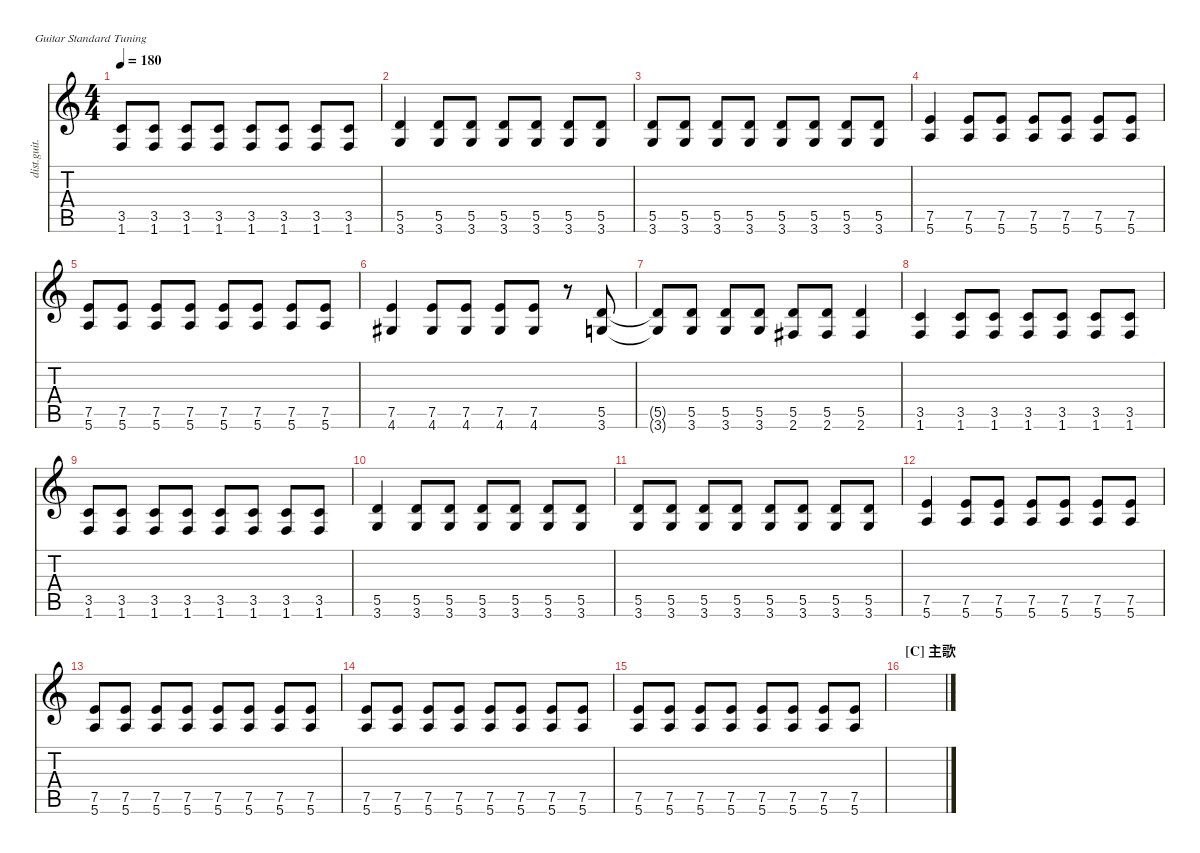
\defaultSystemsLayout 4
\hideDynamics
\bracketExtendMode nobrackets
\otherSystemsTrackNameOrientation horizontal
\track ("Rhythm" "dist.guit.") {instrument distortionguitar}
\staff {score tabs}
\tuning (E4 B3 G3 D3 A2 E2)
\ts (4 4)
\tempo 180
\clef g2
\ks c
(3.5 1.6).8{dy mf} (3.5 1.6).8 (3.5 1.6).8 (3.5 1.6).8 (3.5 1.6).8 (3.5 1.6).8 (3.5 1.6).8 (3.5 1.6).8 |
(5.5 3.6).4 (3.6 5.5).8 (3.6 5.5).8 (3.6 5.5).8 (3.6 5.5).8 (3.6 5.5).8 (3.6 5.5).8 |
(3.6 5.5).8 (3.6 5.5).8 (3.6 5.5).8 (3.6 5.5).8 (3.6 5.5).8 (3.6 5.5).8 (3.6 5.5).8 (3.6 5.5).8 |
(7.5 5.6).4 (5.6 7.5).8 (5.6 7.5).8 (5.6 7.5).8 (5.6 7.5).8 (5.6 7.5).8 (5.6 7.5).8 |
(5.6 7.5).8 (5.6 7.5).8 (5.6 7.5).8 (5.6 7.5).8 (5.6 7.5).8 (5.6 7.5).8 (5.6 7.5).8 (5.6 7.5).8 |
(7.5 4.6).4 (4.6 7.5).8 (7.5 4.6).8 (4.6 7.5).8 (7.5 4.6).8 r.8 (5.5 3.6).8 |
(3.6{t} 5.5{t}).8 (5.5 3.6).8 (5.5 3.6).8 (5.5 3.6).8 (2.6 5.5).8 (2.6 5.5).8 (2.6 5.5).4 |
(3.5 1.6).4 (3.5 1.6).8 (3.5 1.6).8 (3.5 1.6).8 (3.5 1.6).8 (3.5 1.6).8 (3.5 1.6).8 |
(3.5 1.6).8 (3.5 1.6).8 (3.5 1.6).8 (3.5 1.6).8 (3.5 1.6).8 (3.5 1.6).8 (3.5 1.6).8 (3.5 1.6).8 |
(5.5 3.6).4 (3.6 5.5).8 (3.6 5.5).8 (3.6 5.5).8 (3.6 5.5).8 (3.6 5.5).8 (3.6 5.5).8 |
(3.6 5.5).8 (3.6 5.5).8 (3.6 5.5).8 (3.6 5.5).8 (3.6 5.5).8 (3.6 5.5).8 (3.6 5.5).8 (3.6 5.5).8 |
(7.5 5.6).4 (5.6 7.5).8 (5.6 7.5).8 (5.6 7.5).8 (5.6 7.5).8 (5.6 7.5).8 (5.6 7.5).8 |
(5.6 7.5).8 (5.6 7.5).8 (5.6 7.5).8 (5.6 7.5).8 (5.6 7.5).8 (5.6 7.5).8 (5.6 7.5).8 (5.6 7.5).8 |
(5.6 7.5).8 (5.6 7.5).8 (5.6 7.5).8 (5.6 7.5).8 (5.6 7.5).8 (5.6 7.5).8 (5.6 7.5).8 (5.6 7.5).8 |
(5.6 7.5).8 (5.6 7.5).8 (5.6 7.5).8 (5.6 7.5).8 (5.6 7.5).8 (5.6 7.5).8 (5.6 7.5).8 (5.6 7.5).8 |
\section ("C" "主歌")
